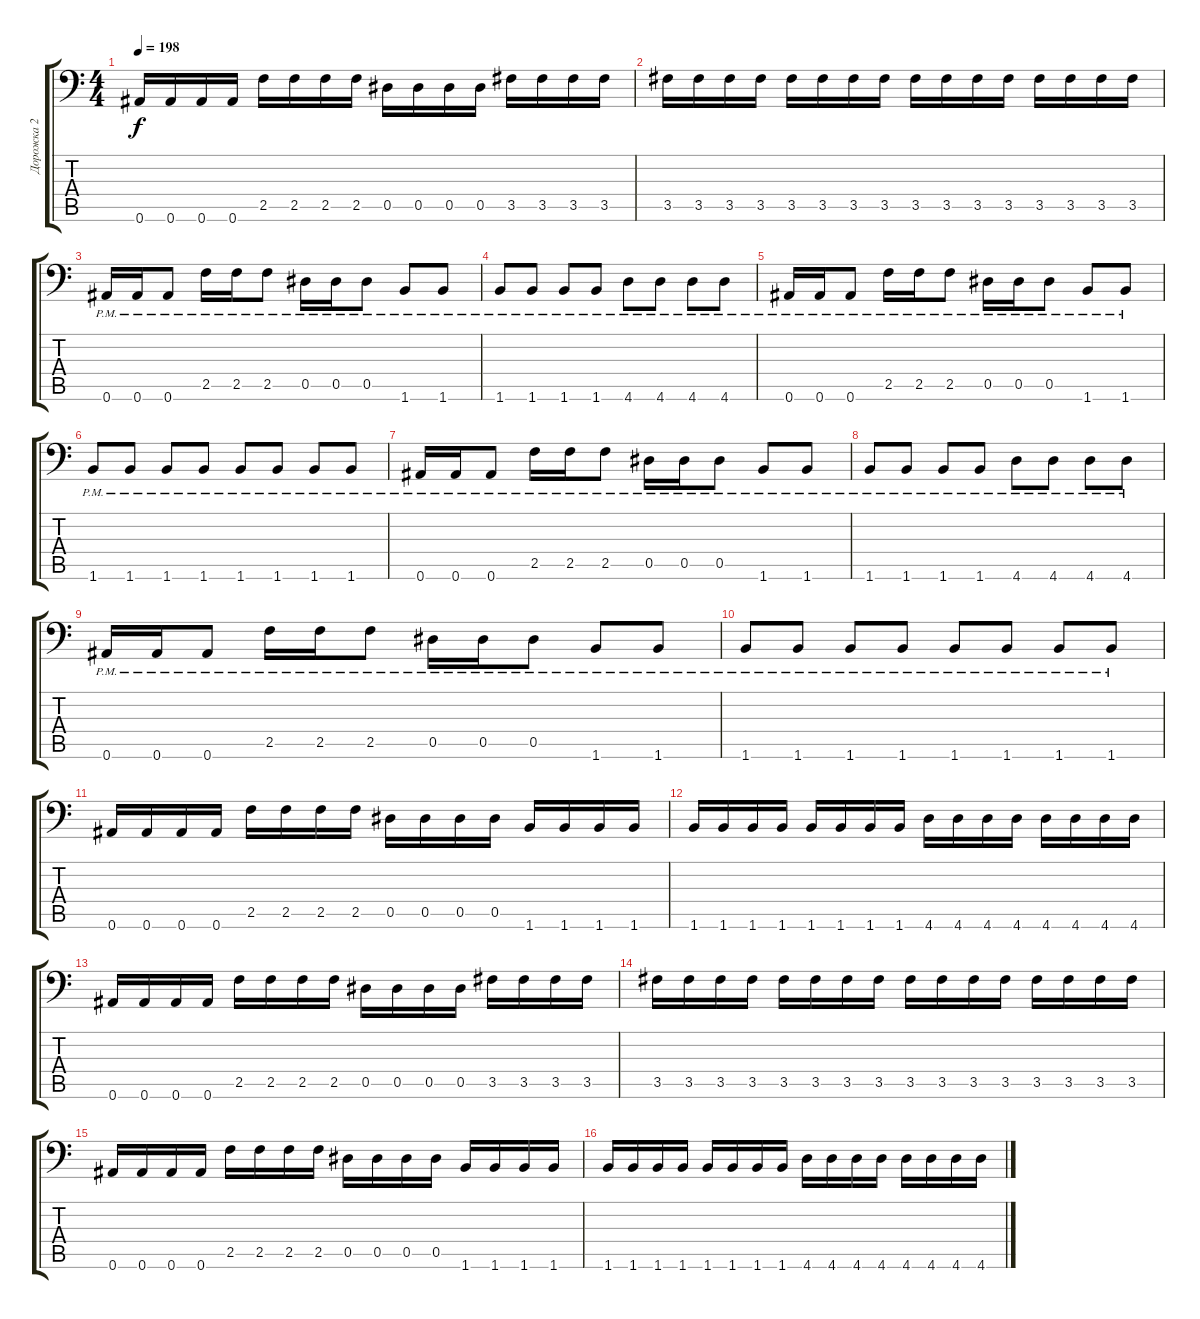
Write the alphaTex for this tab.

\track ("Дорожка 2" "Дорожка 2") {instrument distortionguitar}
\staff {score tabs}
\tuning (Bb3 F3 Db3 Ab2 Eb2 Bb1) {hide}
\ts (4 4)
\tempo 198
\clef f4
\ks c
0.6.16{dy f} 0.6.16 0.6.16 0.6.16 2.5.16 2.5.16 2.5.16 2.5.16 0.5.16 0.5.16 0.5.16 0.5.16 3.5.16 3.5.16 3.5.16 3.5.16 |
3.5.16 3.5.16 3.5.16 3.5.16 3.5.16 3.5.16 3.5.16 3.5.16 3.5.16 3.5.16 3.5.16 3.5.16 3.5.16 3.5.16 3.5.16 3.5.16 |
0.6{pm}.16 0.6{pm}.16 0.6{pm}.8 2.5{pm}.16 2.5{pm}.16 2.5{pm}.8 0.5{pm}.16 0.5{pm}.16 0.5{pm}.8 1.6{pm}.8 1.6{pm}.8 |
1.6{pm}.8 1.6{pm}.8 1.6{pm}.8 1.6{pm}.8 4.6{pm}.8 4.6{pm}.8 4.6{pm}.8 4.6{pm}.8 |
0.6{pm}.16 0.6{pm}.16 0.6{pm}.8 2.5{pm}.16 2.5{pm}.16 2.5{pm}.8 0.5{pm}.16 0.5{pm}.16 0.5{pm}.8 1.6{pm}.8 1.6{pm}.8 |
1.6{pm}.8 1.6{pm}.8 1.6{pm}.8 1.6{pm}.8 1.6{pm}.8 1.6{pm}.8 1.6{pm}.8 1.6{pm}.8 |
0.6{pm}.16 0.6{pm}.16 0.6{pm}.8 2.5{pm}.16 2.5{pm}.16 2.5{pm}.8 0.5{pm}.16 0.5{pm}.16 0.5{pm}.8 1.6{pm}.8 1.6{pm}.8 |
1.6{pm}.8 1.6{pm}.8 1.6{pm}.8 1.6{pm}.8 4.6{pm}.8 4.6{pm}.8 4.6{pm}.8 4.6{pm}.8 |
0.6{pm}.16 0.6{pm}.16 0.6{pm}.8 2.5{pm}.16 2.5{pm}.16 2.5{pm}.8 0.5{pm}.16 0.5{pm}.16 0.5{pm}.8 1.6{pm}.8 1.6{pm}.8 |
1.6{pm}.8 1.6{pm}.8 1.6{pm}.8 1.6{pm}.8 1.6{pm}.8 1.6{pm}.8 1.6{pm}.8 1.6{pm}.8 |
0.6.16 0.6.16 0.6.16 0.6.16 2.5.16 2.5.16 2.5.16 2.5.16 0.5.16 0.5.16 0.5.16 0.5.16 1.6.16 1.6.16 1.6.16 1.6.16 |
1.6.16 1.6.16 1.6.16 1.6.16 1.6.16 1.6.16 1.6.16 1.6.16 4.6.16 4.6.16 4.6.16 4.6.16 4.6.16 4.6.16 4.6.16 4.6.16 |
0.6.16 0.6.16 0.6.16 0.6.16 2.5.16 2.5.16 2.5.16 2.5.16 0.5.16 0.5.16 0.5.16 0.5.16 3.5.16 3.5.16 3.5.16 3.5.16 |
3.5.16 3.5.16 3.5.16 3.5.16 3.5.16 3.5.16 3.5.16 3.5.16 3.5.16 3.5.16 3.5.16 3.5.16 3.5.16 3.5.16 3.5.16 3.5.16 |
0.6.16{volume 15} 0.6.16 0.6.16 0.6.16 2.5.16 2.5.16 2.5.16 2.5.16 0.5.16 0.5.16 0.5.16 0.5.16 1.6.16 1.6.16 1.6.16 1.6.16 |
1.6.16{volume 14} 1.6.16 1.6.16 1.6.16 1.6.16 1.6.16 1.6.16 1.6.16 4.6.16 4.6.16 4.6.16 4.6.16 4.6.16 4.6.16 4.6.16 4.6.16
